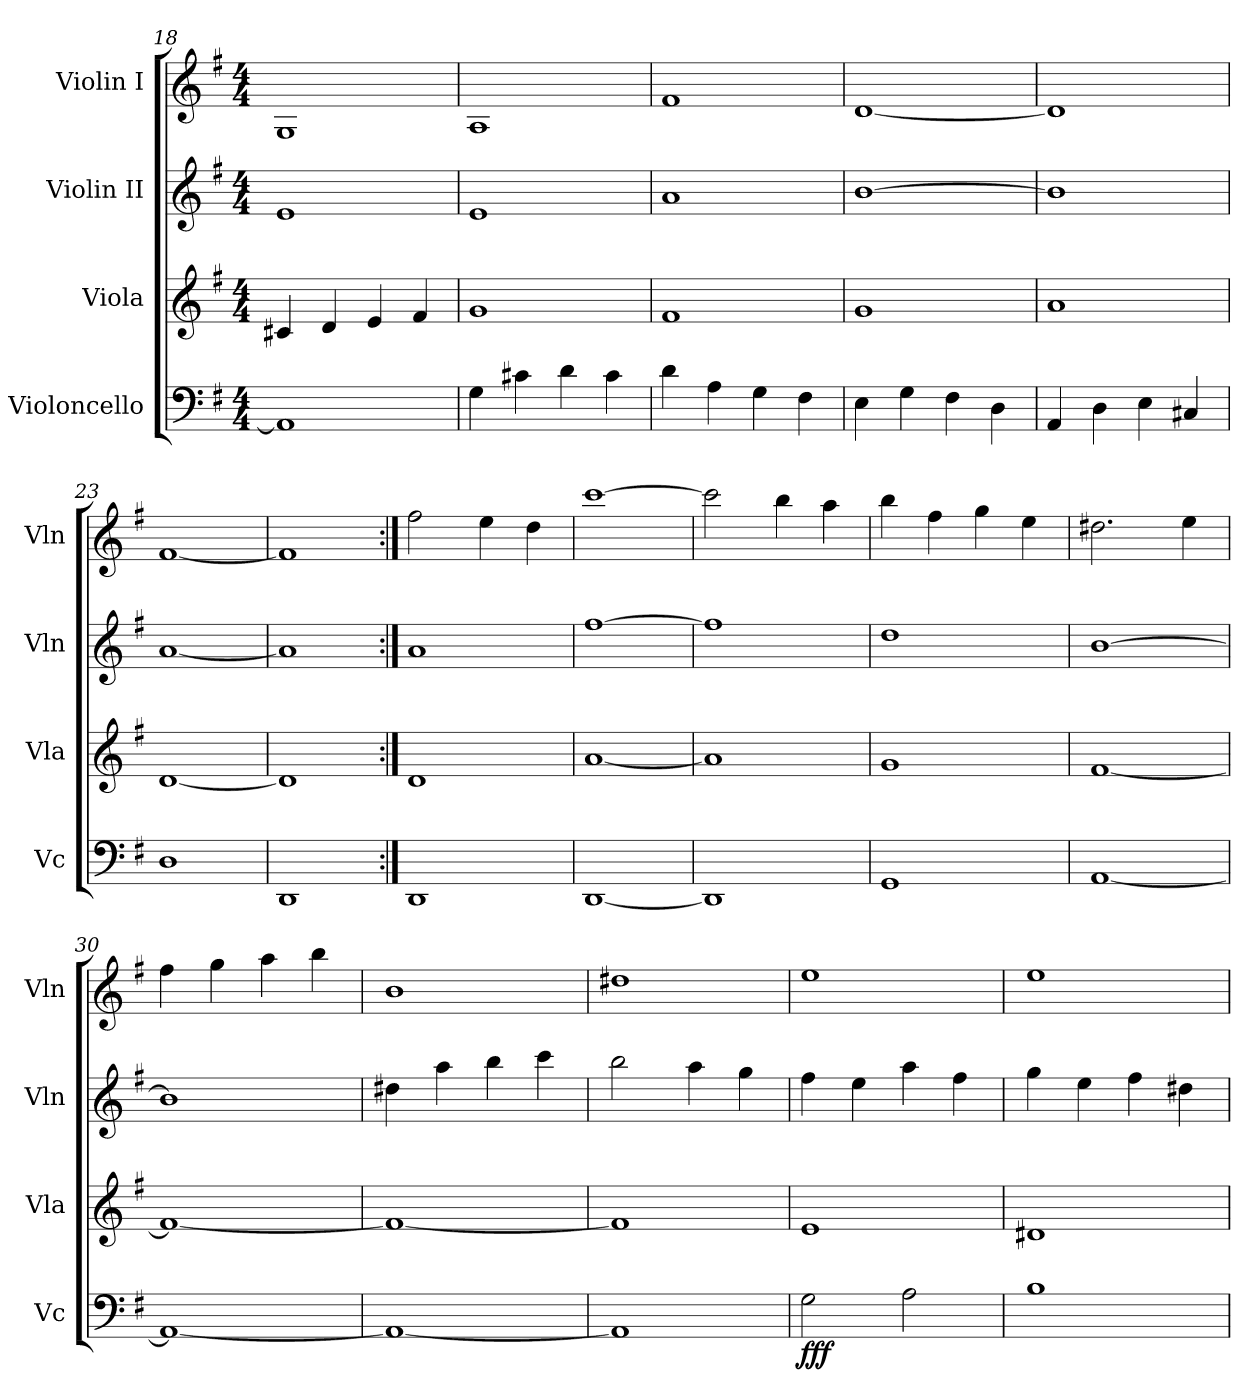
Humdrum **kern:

**kern	**dynam	**kern	**kern	**kern
*part4	*part4	*part3	*part2	*part1
*staff4	*staff4	*staff3	*staff2	*staff1
*I"Violoncello	*	*I"Viola	*I"Violin II	*I"Violin I
*I'Vc	*	*I'Vla	*I'Vln	*I'Vln
*clefF4	*	*clefG2	*clefG2	*clefG2
*k[f#]	*	*k[f#]	*k[f#]	*k[f#]
*M4/4	*	*M4/4	*M4/4	*M4/4
=18	=18	=18	=18	=18
1AA]	.	4c#X/	1e	1G
.	.	4d/	.	.
.	.	4e/	.	.
.	.	4f#/	.	.
=19	=19	=19	=19	=19
4G\	.	1g	1e	1A
4c#X\	.	.	.	.
4d\	.	.	.	.
4c#\	.	.	.	.
!!LO:LB:g=z
=20	=20	=20	=20	=20
4d\	.	1f#	1a	1f#
4A\	.	.	.	.
4G\	.	.	.	.
4F#\	.	.	.	.
=21	=21	=21	=21	=21
4E\	.	1g	[1b	[1d
4G\	.	.	.	.
4F#\	.	.	.	.
4D\	.	.	.	.
=22	=22	=22	=22	=22
4AA/	.	1a	1b]	1d]
4D\	.	.	.	.
4E\	.	.	.	.
4C#X/	.	.	.	.
=23	=23	=23	=23	=23
1D	.	[1d	[1a	[1f#
=24	=24	=24	=24	=24
1DD	.	1d]	1a]	1f#]
=25:|!	=25:|!	=25:|!	=25:|!	=25:|!
1DD	.	1d	1a	2ff#\
.	.	.	.	4ee\
.	.	.	.	4dd\
=26	=26	=26	=26	=26
[1DD	.	[1a	[1ff#	[1ccc
=27	=27	=27	=27	=27
1DD]	.	1a]	1ff#]	2ccc\]
.	.	.	.	4bb\
.	.	.	.	4aa\
=28	=28	=28	=28	=28
1GG	.	1g	1dd	4bb\
.	.	.	.	4ff#\
.	.	.	.	4gg\
.	.	.	.	4ee\
=29	=29	=29	=29	=29
[1AA	.	[1f#	[1b	2.dd#X\
.	.	.	.	4ee\
!!LO:PB:g=z
=30	=30	=30	=30	=30
1AA_	.	1f#_	1b]	4ff#\
.	.	.	.	4gg\
.	.	.	.	4aa\
.	.	.	.	4bb\
=31	=31	=31	=31	=31
1AA_	.	1f#_	4dd#X\	1b
.	.	.	4aa\	.
.	.	.	4bb\	.
.	.	.	4ccc\	.
=32	=32	=32	=32	=32
1AA]	.	1f#]	2bb\	1dd#X
.	.	.	4aa\	.
.	.	.	4gg\	.
=33	=33	=33	=33	=33
!	!LO:DY:b	!	!	!
2G\	fff	1e	4ff#\	1ee
.	.	.	4ee\	.
2A\	.	.	4aa\	.
.	.	.	4ff#\	.
=34	=34	=34	=34	=34
1B	.	1d#X	4gg\	1ee
.	.	.	4ee\	.
.	.	.	4ff#\	.
.	.	.	4dd#X\	.
=	=	=	=	=
*-	*-	*-	*-	*-
